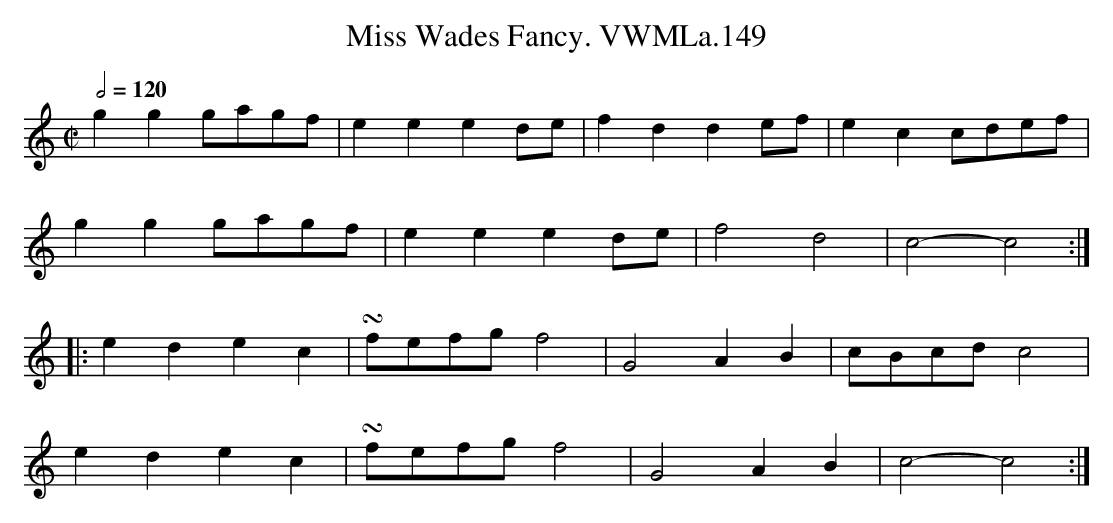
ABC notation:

X:1
T:Miss Wades Fancy. VWMLa.149
M:C|
L:1/8
Q:1/2=120
K:C
g2g2 gagf|e2e2 e2de|f2d2 d2ef|e2c2 cdef|
g2g2 gagf|e2e2 e2de|f4 d4|c4 -c4:|
|:e2d2 e2c2|!turn!fefg f4|G4 A2B2|cBcd c4|
e2d2 e2c2|!turn!fefg f4|G4 A2B2|c4- c4:|
